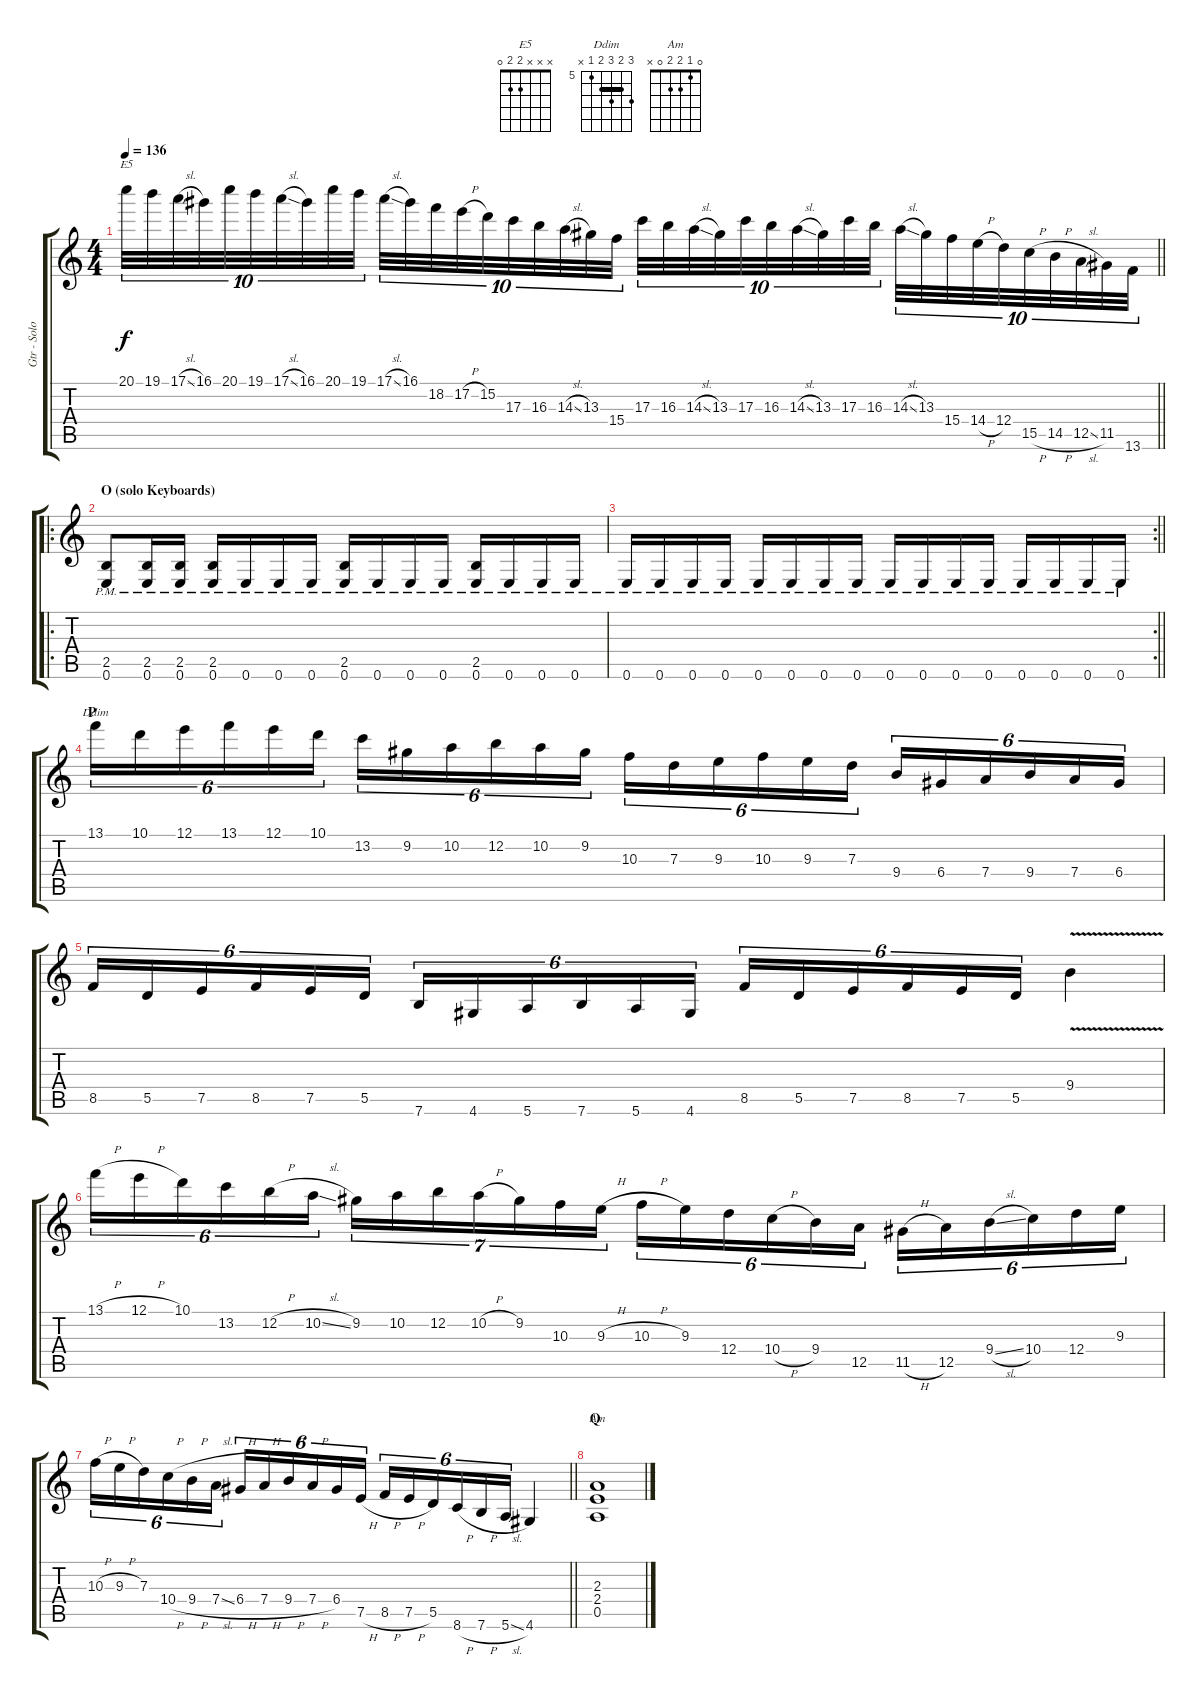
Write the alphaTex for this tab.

\track ("Gtr - Solo" "Gtr - Solo") {instrument overdrivenguitar}
\staff {score tabs}
\tuning (E4 B3 G3 D3 A2 E2) {hide}
\chord ("E5" x x x 2 2 0)
\chord ("Ddim" 7 6 7 6 5 x) {firstfret 5 barre 6}
\chord ("Am" 0 1 2 2 0 x)
\ts (4 4)
\tempo 136
\clef g2
\barLineRight lightlight
\ks aminor
20.1.32{tu (10 8) ch "E5" dy f} 19.1.32{tu (10 8)} 17.1{sl}.32{tu (10 8)} 16.1.32{tu (10 8)} 20.1.32{tu (10 8) beam merge} 19.1.32{tu (10 8)} 17.1{sl}.32{tu (10 8)} 16.1.32{tu (10 8)} 20.1.32{tu (10 8)} 19.1.32{tu (10 8)} 17.1{sl}.32{tu (10 8)} 16.1.32{tu (10 8)} 18.2.32{tu (10 8)} 17.2{h}.32{tu (10 8)} 15.2.32{tu (10 8) beam merge} 17.3.32{tu (10 8)} 16.3.32{tu (10 8)} 14.3{sl}.32{tu (10 8)} 13.3.32{tu (10 8)} 15.4.32{tu (10 8)} 17.3.32{tu (10 8)} 16.3.32{tu (10 8)} 14.3{sl}.32{tu (10 8)} 13.3.32{tu (10 8)} 17.3.32{tu (10 8)} 16.3.32{tu (10 8)} 14.3{sl}.32{tu (10 8)} 13.3.32{tu (10 8)} 17.3.32{tu (10 8)} 16.3.32{tu (10 8)} 14.3{sl}.32{tu (10 8)} 13.3.32{tu (10 8)} 15.4.32{tu (10 8)} 14.4{h}.32{tu (10 8)} 12.4.32{tu (10 8)} 15.5{h}.32{tu (10 8)} 14.5{h}.32{tu (10 8)} 12.5{sl}.32{tu (10 8)} 11.5.32{tu (10 8)} 13.6.32{tu (10 8)} |
\ro
\section ("" "O (solo Keyboards)")
(2.5{pm} 0.6{pm}).8 (2.5{pm} 0.6{pm}).16 (2.5{pm} 0.6{pm}).16 (2.5{pm} 0.6{pm}).16 0.6{pm}.16 0.6{pm}.16 0.6{pm}.16 (2.5{pm} 0.6{pm}).16 0.6{pm}.16 0.6{pm}.16 0.6{pm}.16 (2.5{pm} 0.6{pm}).16 0.6{pm}.16 0.6{pm}.16 0.6{pm}.16 |
\rc 2
\barLineRight lightlight
0.6{pm}.16 0.6{pm}.16 0.6{pm}.16 0.6{pm}.16 0.6{pm}.16 0.6{pm}.16 0.6{pm}.16 0.6{pm}.16 0.6{pm}.16 0.6{pm}.16 0.6{pm}.16 0.6{pm}.16 0.6{pm}.16 0.6{pm}.16 0.6{pm}.16 0.6{pm}.16 |
\section ("" "P")
13.1.16{tu (6 4) ch "Ddim"} 10.1.16{tu (6 4)} 12.1.16{tu (6 4)} 13.1.16{tu (6 4)} 12.1.16{tu (6 4)} 10.1.16{tu (6 4)} 13.2.16{tu (6 4)} 9.2.16{tu (6 4)} 10.2.16{tu (6 4)} 12.2.16{tu (6 4)} 10.2.16{tu (6 4)} 9.2.16{tu (6 4)} 10.3.16{tu (6 4)} 7.3.16{tu (6 4)} 9.3.16{tu (6 4)} 10.3.16{tu (6 4)} 9.3.16{tu (6 4)} 7.3.16{tu (6 4)} 9.4.16{tu (6 4)} 6.4.16{tu (6 4)} 7.4.16{tu (6 4)} 9.4.16{tu (6 4)} 7.4.16{tu (6 4)} 6.4.16{tu (6 4)} |
8.5.16{tu (6 4)} 5.5.16{tu (6 4)} 7.5.16{tu (6 4)} 8.5.16{tu (6 4)} 7.5.16{tu (6 4)} 5.5.16{tu (6 4)} 7.6.16{tu (6 4)} 4.6.16{tu (6 4)} 5.6.16{tu (6 4)} 7.6.16{tu (6 4)} 5.6.16{tu (6 4)} 4.6.16{tu (6 4)} 8.5.16{tu (6 4)} 5.5.16{tu (6 4)} 7.5.16{tu (6 4)} 8.5.16{tu (6 4)} 7.5.16{tu (6 4)} 5.5.16{tu (6 4)} 9.4{v}.4 |
13.1{h}.16{tu (6 4)} 12.1{h}.16{tu (6 4)} 10.1.16{tu (6 4)} 13.2.16{tu (6 4)} 12.2{h}.16{tu (6 4)} 10.2{sl}.16{tu (6 4)} 9.2.16{tu (7 4)} 10.2.16{tu (7 4)} 12.2.16{tu (7 4)} 10.2{h}.16{tu (7 4)} 9.2.16{tu (7 4)} 10.3.16{tu (7 4)} 9.3{h}.16{tu (7 4)} 10.3{h}.16{tu (6 4)} 9.3.16{tu (6 4)} 12.4.16{tu (6 4)} 10.4{h}.16{tu (6 4)} 9.4.16{tu (6 4)} 12.5.16{tu (6 4)} 11.5{h}.16{tu (6 4)} 12.5.16{tu (6 4)} 9.4{sl}.16{tu (6 4)} 10.4.16{tu (6 4)} 12.4.16{tu (6 4)} 9.3.16{tu (6 4)} |
\barLineRight lightlight
10.3{h}.16{tu (6 4)} 9.3{h}.16{tu (6 4)} 7.3.16{tu (6 4)} 10.4{h}.16{tu (6 4)} 9.4{h}.16{tu (6 4)} 7.4{sl}.16{tu (6 4)} 6.4{h}.16{tu (6 4)} 7.4{h}.16{tu (6 4)} 9.4{h}.16{tu (6 4)} 7.4{h}.16{tu (6 4)} 6.4.16{tu (6 4)} 7.5{h}.16{tu (6 4)} 8.5{h}.16{tu (6 4)} 7.5{h}.16{tu (6 4)} 5.5.16{tu (6 4)} 8.6{h}.16{tu (6 4)} 7.6{h}.16{tu (6 4)} 5.6{sl}.16{tu (6 4)} 4.6.4 |
\section ("" "Q")
(2.3 2.4 0.5).1{ch "Am"}
